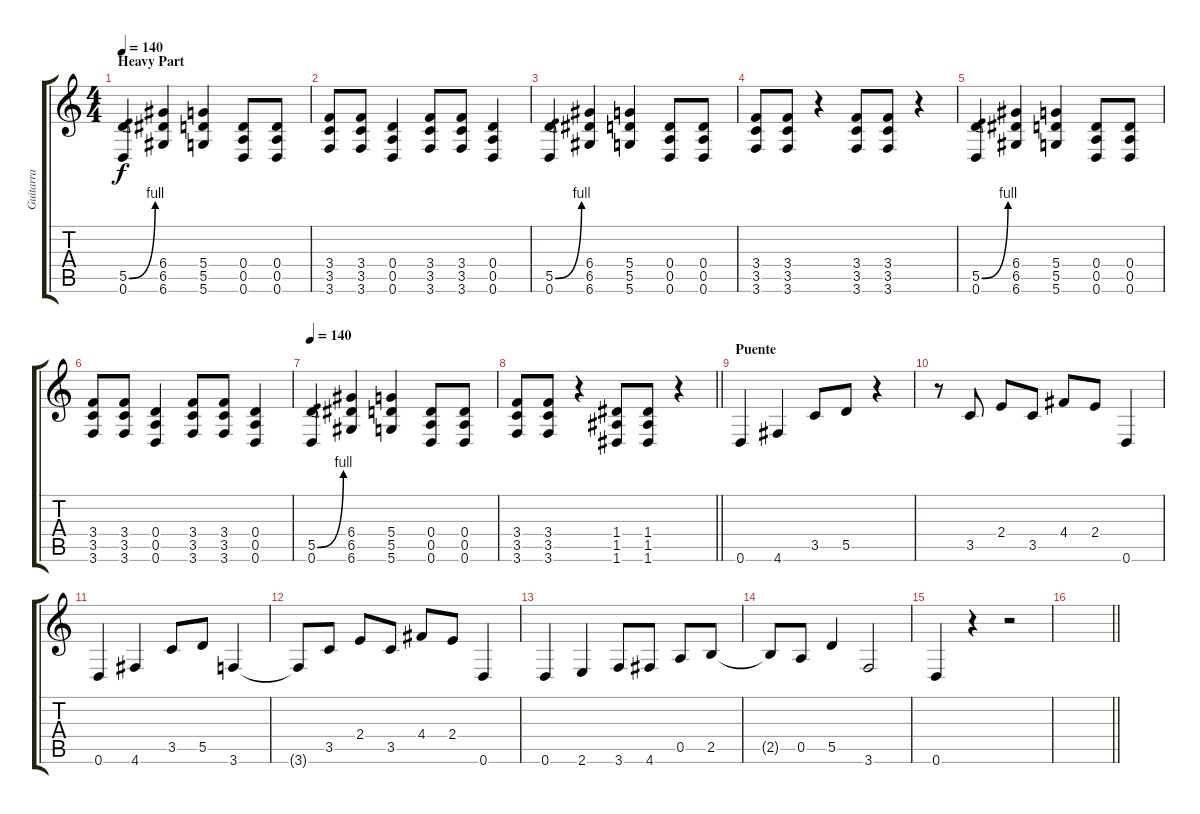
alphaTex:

\track ("Guitarra" "Guitarra") {instrument distortionguitar}
\staff {score tabs}
\tuning (E4 B3 G3 D3 A2 D2) {hide}
\ts (4 4)
\section ("" "Heavy Part")
\tempo 140
\clef g2
\ks c
(5.5{be (bend 0 0 60 4)} 0.6).4{dy f} (6.4 6.5 6.6).4 (5.4 5.5 5.6).4 (0.4 0.5 0.6).8 (0.4 0.5 0.6).8 |
(3.4 3.5 3.6).8 (3.4 3.5 3.6).8 (0.4 0.5 0.6).4 (3.4 3.5 3.6).8 (3.4 3.5 3.6).8 (0.4 0.5 0.6).4 |
(5.5{be (bend 0 0 60 4)} 0.6).4 (6.4 6.5 6.6).4 (5.4 5.5 5.6).4 (0.4 0.5 0.6).8 (0.4 0.5 0.6).8 |
(3.4 3.5 3.6).8 (3.4 3.5 3.6).8 r.4 (3.4 3.5 3.6).8 (3.4 3.5 3.6).8 r.4 |
(5.5{be (bend 0 0 60 4)} 0.6).4 (6.4 6.5 6.6).4 (5.4 5.5 5.6).4 (0.4 0.5 0.6).8 (0.4 0.5 0.6).8 |
(3.4 3.5 3.6).8 (3.4 3.5 3.6).8 (0.4 0.5 0.6).4 (3.4 3.5 3.6).8 (3.4 3.5 3.6).8 (0.4 0.5 0.6).4 |
\tempo 140
(5.5{be (bend 0 0 60 4)} 0.6).4 (6.4 6.5 6.6).4 (5.4 5.5 5.6).4 (0.4 0.5 0.6).8 (0.4 0.5 0.6).8 |
\barLineRight lightlight
(3.4 3.5 3.6).8 (3.4 3.5 3.6).8 r.4 (1.4 1.5 1.6).8 (1.4 1.5 1.6).8 r.4 |
\section ("" "Puente")
0.6.4 4.6.4 3.5.8 5.5.8 r.4 |
r.8 3.5.8 2.4.8 3.5.8 4.4.8 2.4.8 0.6.4 |
0.6.4 4.6.4 3.5.8 5.5.8 3.6.4 |
3.6{t}.8 3.5.8 2.4.8 3.5.8 4.4.8 2.4.8 0.6.4 |
0.6.4 2.6.4 3.6.8 4.6.8 0.5.8 2.5.8 |
2.5{t}.8 0.5.8 5.5.4 3.6.2 |
0.6.4 r.4 r.2 |
\barLineRight lightlight
